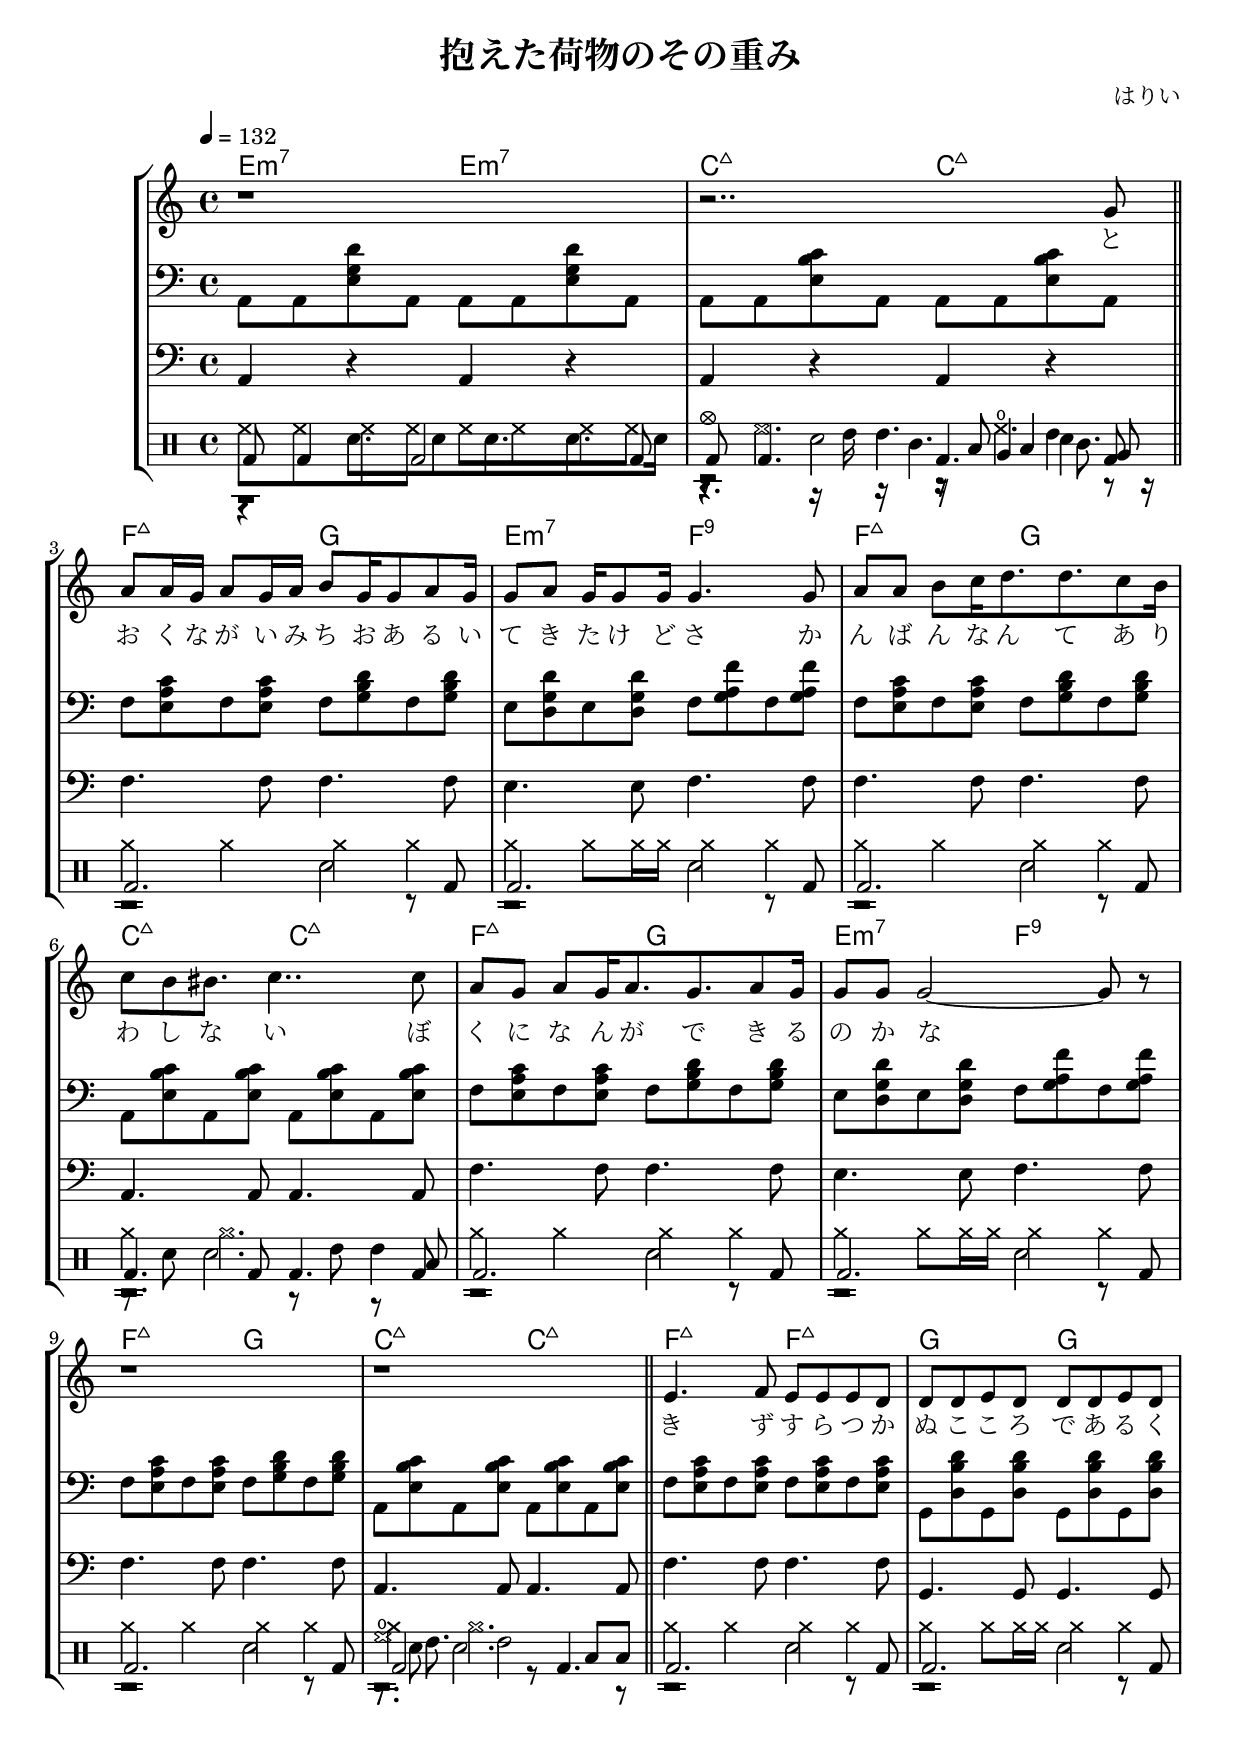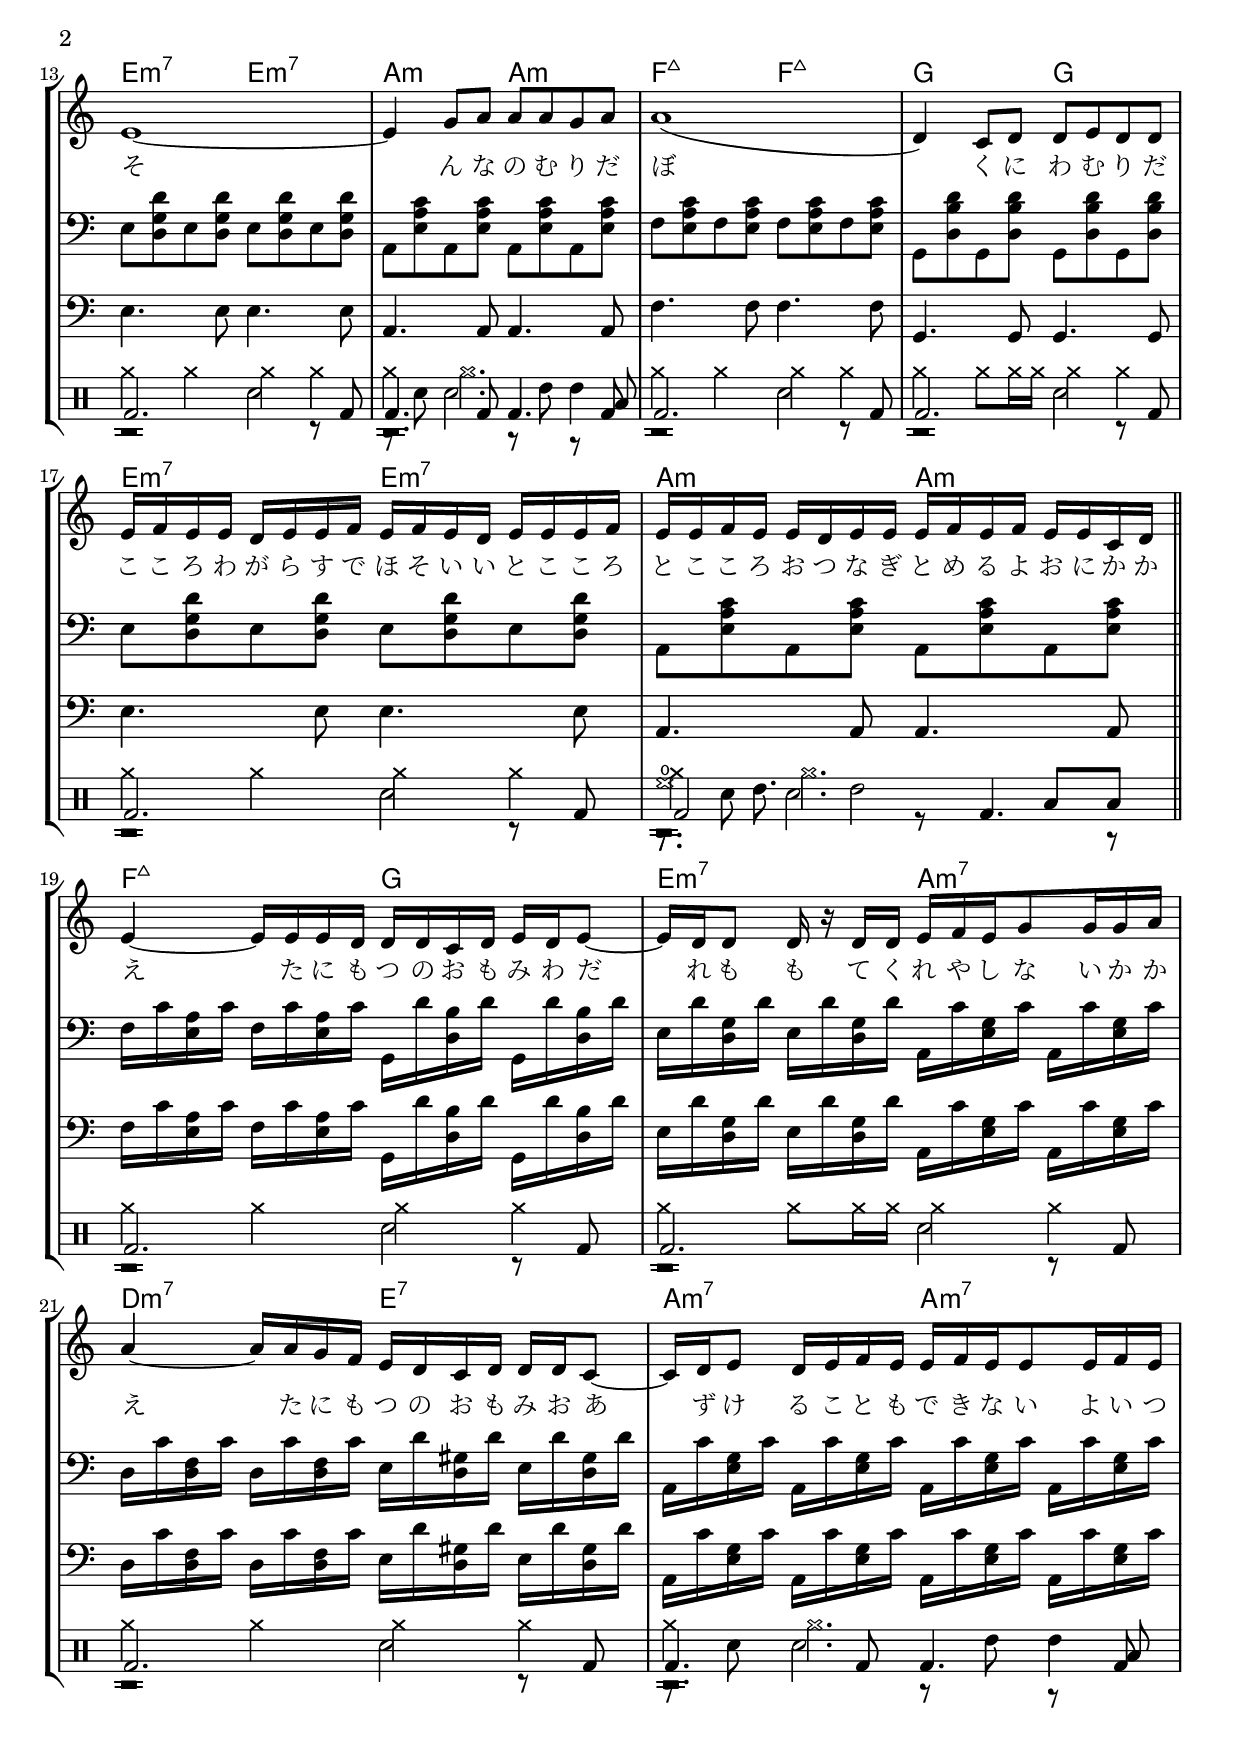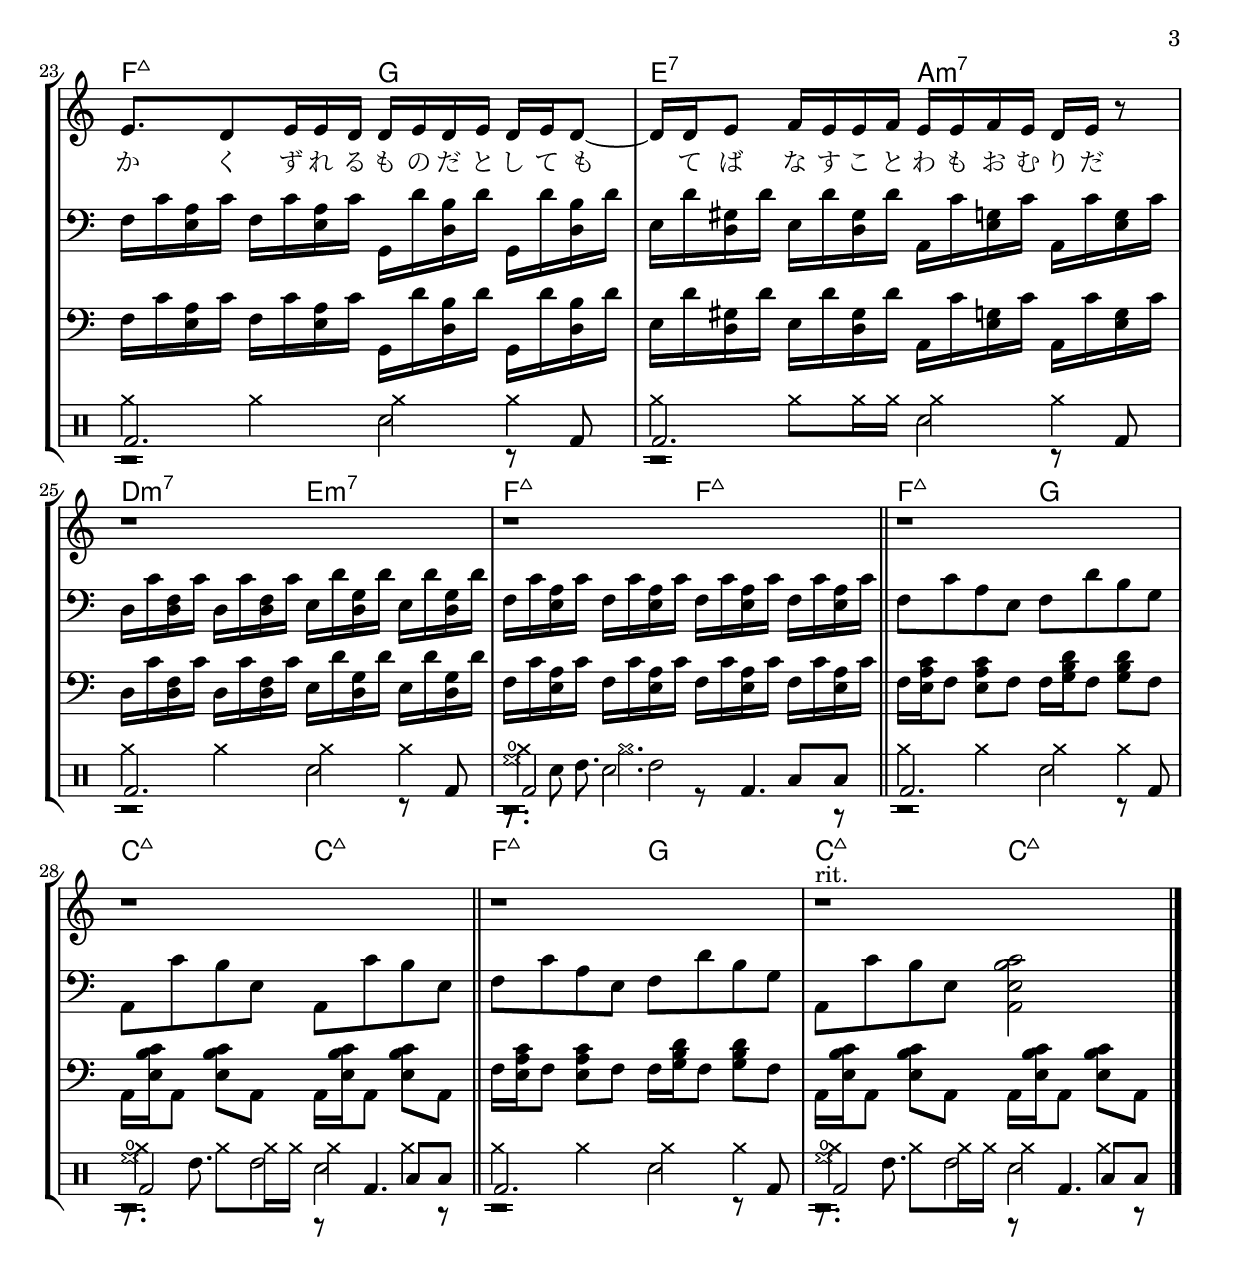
\version "2.12.1"

\header {
	title = \markup {抱えた荷物のその重み}
	composer = \markup \center-column {はりい}
}

harmony = \chordmode {
	e2:min7 e:min7 c:maj7 c:maj7 

	f:maj7 g e:min7 f:9 f:maj7 g c:maj7 c:maj7 f:maj7 g e:min7 f:9 f:maj7 g c:maj7 c:maj7 

	f:maj7 f:maj7 g g e:min7 e:min7 a:m a:m f:maj7 f:maj7 g g e:min7 e:min7 a:m a:m 

	f:maj7 g e:min7 a:min7 d:min7 e:7 a:min7 a:min7 f:maj7 g e:7 a:min7 d:min7 e:min7 f:maj7 f:maj7 

	f:maj7 g c:maj7 c:maj7 

	f:maj7 g c:maj7 c:maj7 
}

melody = {
	\key c \major
	\tempo 4 = 132
	r1 | r2.. 
	\set Staff.midiInstrument = #"fss0.35"
	\set Staff.midiMinimumVolume = #0.7
	\set Staff.midiMaximumVolume = #0.9
	g'8 
	a'8  a'16  g'16  a'8  g'16  a'16  b'8  g'16  g'8  a'8  g'16 
	g'8  a'8  g'16  g'8  g'16  g'4.  g'8 
	a'8  a'8  b'8  c''16  d''8.  d''8.  c''8  b'16 
	c''8  b'8  bis'8.  c''4..  c''8 
	a'8  g'8  a'8  g'16  a'8.  g'8.  a'8  g'16 
	g'8  g'8  g'2~g'8  	r8 r1 r1 	\set Staff.midiInstrument = #"fss0.35"
	\set Staff.midiMinimumVolume = #0.7
	\set Staff.midiMaximumVolume = #0.9
	e'4.  f'8  e'8  e'8  e'8  d'8 
	d'8  d'8  e'8  d'8  d'8  d'8  e'8  d'8 
	e'1~ 
	e'4  g'8  a'8  a'8  a'8  g'8  a'8 
	a'1 
	(d'4)  c'8  d'8  d'8  e'8  d'8  d'8 
	e'16  f'16  e'16  e'16  d'16  e'16  e'16  f'16  e'16  f'16  e'16  d'16  e'16  e'16  e'16  f'16 
	e'16  e'16  f'16  e'16  e'16  d'16  e'16  e'16  e'16  f'16  e'16  f'16  e'16  e'16  	\set Staff.midiInstrument = #"fss0.35"
	\set Staff.midiMinimumVolume = #0.7
	\set Staff.midiMaximumVolume = #0.9
	c'16  d'16 
	e'4~e'16  e'16  e'16  d'16  d'16  d'16  c'16  d'16  e'16  d'16  e'8~ 
	e'16  d'16  d'8  d'16  r16  d'16  d'16  e'16  f'16  e'16  g'8  g'16  g'16  a'16 
	a'4~a'16  a'16  g'16  f'16  e'16  d'16  c'16  d'16  d'16  d'16  c'8~ 
	c'16  d'16  e'8  d'16  e'16  f'16  e'16  e'16  f'16  e'16  e'8  e'16  f'16  e'16 
	e'8.  d'8  e'16  e'16  d'16  d'16  e'16  d'16  e'16  d'16  e'16  d'8~ 
	d'16  d'16  e'8  f'16  e'16  e'16  f'16  e'16  e'16  f'16  e'16  d'16  e'16  	r8 r1 r1 	r1 | r1   
	r1 | r1^"rit." \bar "|."
}

words = \lyricmode {
	
	と  お  く  な  が  い  み  ち  お  あ  る  い  て  き  た  け  ど  さ  か  ん  ば  ん  な  ん  て  あ  り  わ  し  な  い  ぼ  く  に  な  ん  が  で  き  る  の  か  な  
	き  ず  す  ら  つ  か  ぬ  こ  こ  ろ  で  あ  る  く  そ  ん  な  の  む  り  だ  ぼ  く  に  わ  む  り  だ  こ  こ  ろ  わ  が  ら  す  で  ほ  そ  い  い  と  こ  こ  ろ  と  こ  こ  ろ  お  つ  な  ぎ  と  め  る  よ  お  に  
	か  か  え  た  に  も  つ  の  お  も  み  わ  だ  れ  も  も  て  く  れ  や  し  な  い  か  か  え  た  に  も  つ  の  お  も  み  お  あ  ず  け  る  こ  と  も  で  き  な  い  よ  い  つ  か  く  ず  れ  る  も  の  だ  と  し  て  も  て  ば  な  す  こ  と  わ  も  お  む  り  だ  
	
	
}

tempochange = {
	\tempo 4 = 132
	r1 | r1 \bar "||"
	\tempo 4 = 132
	r1 | r1 | r1 | r1 | r1 | r1 | r1 | r1 \bar "||"
	\tempo 4 = 132
	r1 | r1 | r1 | r1 | r1 | r1 | r1 | r1 \bar "||"
	\tempo 4 = 132
	r1 | r1 | r1 | r1 | r1 | r1 | r1 | r1 \bar "||"
	\tempo 4 = 132
	r1 | r1 \bar "||"
	\tempo 4 = 132
	r1 | \tempo 4 = 99 r2 \tempo 4 = 88 r2 \bar "|."
}

mainacc = {
	\clef bass
	\set Staff.midiInstrument = #"Overdriven Guitar"
	\set Staff.midiMinimumVolume = #0.3
	\set Staff.midiMaximumVolume = #0.6
	\key c \major
	\tempo 4 = 132
	a,8 a,8 <e g d'>8 a,8
	a,8 a,8 <e g d'>8 a,8
	a,8 a,8 <e b c'>8 a,8
	a,8 a,8 <e b c'>8 a,8
	\bar "||"

	\set Staff.midiInstrument = #"Overdriven Guitar"
	\set Staff.midiMinimumVolume = #0.3
	\set Staff.midiMaximumVolume = #0.6
	f8 <e a c'> f <e a c'>
	f8 <g b d'> f <g b d'>
	e8 <d g d'> e <d g d'>
	f8 <g a f'> f <g a f'>
	f8 <e a c'> f <e a c'>
	f8 <g b d'> f <g b d'>
	a,8 <e b c'> a, <e b c'>
	a,8 <e b c'> a, <e b c'>
	f8 <e a c'> f <e a c'>
	f8 <g b d'> f <g b d'>
	e8 <d g d'> e <d g d'>
	f8 <g a f'> f <g a f'>
	f8 <e a c'> f <e a c'>
	f8 <g b d'> f <g b d'>
	a,8 <e b c'> a, <e b c'>
	a,8 <e b c'> a, <e b c'>
	\bar "||"

	\set Staff.midiInstrument = #"Overdriven Guitar"
	\set Staff.midiMinimumVolume = #0.3
	\set Staff.midiMaximumVolume = #0.6
	f8 <e a c'> f <e a c'>
	f8 <e a c'> f <e a c'>
	g,8 <d b d'> g, <d b d'>
	g,8 <d b d'> g, <d b d'>
	e8 <d g d'> e <d g d'>
	e8 <d g d'> e <d g d'>
	a,8 <e a c'> a, <e a c'>
	a,8 <e a c'> a, <e a c'>
	f8 <e a c'> f <e a c'>
	f8 <e a c'> f <e a c'>
	g,8 <d b d'> g, <d b d'>
	g,8 <d b d'> g, <d b d'>
	e8 <d g d'> e <d g d'>
	e8 <d g d'> e <d g d'>
	a,8 <e a c'> a, <e a c'>
	a,8 <e a c'> a, <e a c'>
	\bar "||"

	\set Staff.midiInstrument = #"Overdriven Guitar"
	\set Staff.midiMinimumVolume = #0.3
	\set Staff.midiMaximumVolume = #0.6
	f16 c' <e a> c' f c' <e a> c'
	g,16 d' <d b> d' g, d' <d b> d'
	e16 d' <d g> d' e d' <d g> d'
	a,16 c' <e g> c' a, c' <e g> c'
	d16 c' <d f> c' d c' <d f> c'
	e16 d' <d gis> d' e d' <d gis> d'
	a,16 c' <e g> c' a, c' <e g> c'
	a,16 c' <e g> c' a, c' <e g> c'
	f16 c' <e a> c' f c' <e a> c'
	g,16 d' <d b> d' g, d' <d b> d'
	e16 d' <d gis> d' e d' <d gis> d'
	a,16 c' <e g> c' a, c' <e g> c'
	d16 c' <d f> c' d c' <d f> c'
	e16 d' <d g> d' e d' <d g> d'
	f16 c' <e a> c' f c' <e a> c'
	f16 c' <e a> c' f c' <e a> c'
	\bar "||"

	\set Staff.midiInstrument = #"Overdriven Guitar"
	\set Staff.midiMinimumVolume = #0.3
	\set Staff.midiMaximumVolume = #0.6
	f8 c' a e
	f8 d' b g
	a,8 c' b e
	a,8 c' b e
	\bar "||"

	\set Staff.midiInstrument = #"Overdriven Guitar"
	\set Staff.midiMinimumVolume = #0.3
	\set Staff.midiMaximumVolume = #0.6
	f8 c' a e
	f8 d' b g
	a,8 c' b e
	<a, e b c'>2
	\bar "|."
}

subacc = {
	\clef bass
	\set Staff.midiInstrument = #"Acoustic grand"
	\set Staff.midiMinimumVolume = #0.3
	\set Staff.midiMaximumVolume = #0.6
	\key c \major
	\tempo 4 = 132
	a,4 r4
	a,4 r4
	a,4 r4
	a,4 r4
	\bar "||"

	\set Staff.midiInstrument = #"Synth Bass 2"
	\set Staff.midiMinimumVolume = #0.3
	\set Staff.midiMaximumVolume = #0.6
	f4.f8
	f4.f8
	e4.e8
	f4.f8
	f4.f8
	f4.f8
	a,4.a,8
	a,4.a,8
	f4.f8
	f4.f8
	e4.e8
	f4.f8
	f4.f8
	f4.f8
	a,4.a,8
	a,4.a,8
	\bar "||"

	\set Staff.midiInstrument = #"Acoustic grand"
	\set Staff.midiMinimumVolume = #0.3
	\set Staff.midiMaximumVolume = #0.6
	f4.f8
	f4.f8
	g,4.g,8
	g,4.g,8
	e4.e8
	e4.e8
	a,4.a,8
	a,4.a,8
	f4.f8
	f4.f8
	g,4.g,8
	g,4.g,8
	e4.e8
	e4.e8
	a,4.a,8
	a,4.a,8
	\bar "||"

	\set Staff.midiInstrument = #"Acoustic grand"
	\set Staff.midiMinimumVolume = #0.3
	\set Staff.midiMaximumVolume = #0.6
	f16 c' <e a> c' f c' <e a> c'
	g,16 d' <d b> d' g, d' <d b> d'
	e16 d' <d g> d' e d' <d g> d'
	a,16 c' <e g> c' a, c' <e g> c'
	d16 c' <d f> c' d c' <d f> c'
	e16 d' <d gis> d' e d' <d gis> d'
	a,16 c' <e g> c' a, c' <e g> c'
	a,16 c' <e g> c' a, c' <e g> c'
	f16 c' <e a> c' f c' <e a> c'
	g,16 d' <d b> d' g, d' <d b> d'
	e16 d' <d gis> d' e d' <d gis> d'
	a,16 c' <e g> c' a, c' <e g> c'
	d16 c' <d f> c' d c' <d f> c'
	e16 d' <d g> d' e d' <d g> d'
	f16 c' <e a> c' f c' <e a> c'
	f16 c' <e a> c' f c' <e a> c'
	\bar "||"

	\set Staff.midiInstrument = #"Acoustic grand"
	\set Staff.midiMinimumVolume = #0.3
	\set Staff.midiMaximumVolume = #0.6
	f16 <e a c'>16 f8 <e a c'>8 f8
	f16 <g b d'>16 f8 <g b d'>8 f8
	a,16 <e b c'>16 a,8 <e b c'>8 a,8
	a,16 <e b c'>16 a,8 <e b c'>8 a,8
	\bar "||"

	\set Staff.midiInstrument = #"Acoustic grand"
	\set Staff.midiMinimumVolume = #0.3
	\set Staff.midiMaximumVolume = #0.6
	f16 <e a c'>16 f8 <e a c'>8 f8
	f16 <g b d'>16 f8 <g b d'>8 f8
	a,16 <e b c'>16 a,8 <e b c'>8 a,8
	a,16 <e b c'>16 a,8 <e b c'>8 a,8
	\bar "|."
}

percA = {
	\drummode {
	hh8 hh8 hh8 hh8 hh8 hh8 hh8 hh8  |r8 hh2. r8  \bar "||"
	cymr4 cymr4 cymr4 cymr4  |cymr4 cymr8 cymr16 cymr16 cymr4 cymr4  |cymr4 cymr4 cymr4 cymr4  |cymr4 cymr2.  |cymr4 cymr4 cymr4 cymr4  |cymr4 cymr8 cymr16 cymr16 cymr4 cymr4  |cymr4 cymr4 cymr4 cymr4  |cymr4 cymr2.  \bar "||"
	cymr4 cymr4 cymr4 cymr4  |cymr4 cymr8 cymr16 cymr16 cymr4 cymr4  |cymr4 cymr4 cymr4 cymr4  |cymr4 cymr2.  |cymr4 cymr4 cymr4 cymr4  |cymr4 cymr8 cymr16 cymr16 cymr4 cymr4  |cymr4 cymr4 cymr4 cymr4  |cymr4 cymr2.  \bar "||"
	cymr4 cymr4 cymr4 cymr4  |cymr4 cymr8 cymr16 cymr16 cymr4 cymr4  |cymr4 cymr4 cymr4 cymr4  |cymr4 cymr2.  |cymr4 cymr4 cymr4 cymr4  |cymr4 cymr8 cymr16 cymr16 cymr4 cymr4  |cymr4 cymr4 cymr4 cymr4  |cymr4 cymr2.  \bar "||"
	cymr4 cymr4 cymr4 cymr4  |cymr4 cymr8 cymr16 cymr16 cymr4 cymr4  \bar "||"
	cymr4 cymr4 cymr4 cymr4  |cymr4 cymr8 cymr16 cymr16 cymr4 cymr4  \bar "|."
	}
}

percB = {
	\drummode {
	r4 sn8. sn8 sn8. sn8. sn16  |r4 sn2 sn4  \bar "||"
	r2 sn2  |r2 sn2  |r2 sn2  |r8 sn8 sn2.  |r2 sn2  |r2 sn2  |r2 sn2  |r8 sn8 sn2.  \bar "||"
	r2 sn2  |r2 sn2  |r2 sn2  |r8 sn8 sn2.  |r2 sn2  |r2 sn2  |r2 sn2  |r8 sn8 sn2.  \bar "||"
	r2 sn2  |r2 sn2  |r2 sn2  |r8 sn8 sn2.  |r2 sn2  |r2 sn2  |r2 sn2  |r8 sn8 sn2.  \bar "||"
	r2 sn2  |r2 sn2  \bar "||"
	r2 sn2  |r2 sn2  \bar "|."
	}
}

percC = {
	\drummode {
	bd8 bd4 bd2 bd8  |bd8 bd4. bd4. bd8  \bar "||"
	bd2. r8 bd8  |bd2. r8 bd8  |bd2. r8 bd8  |bd4. bd8 bd4. bd8  |bd2. r8 bd8  |bd2. r8 bd8  |bd2. r8 bd8  |bd2 r8 bd4.  \bar "||"
	bd2. r8 bd8  |bd2. r8 bd8  |bd2. r8 bd8  |bd4. bd8 bd4. bd8  |bd2. r8 bd8  |bd2. r8 bd8  |bd2. r8 bd8  |bd2 r8 bd4.  \bar "||"
	bd2. r8 bd8  |bd2. r8 bd8  |bd2. r8 bd8  |bd4. bd8 bd4. bd8  |bd2. r8 bd8  |bd2. r8 bd8  |bd2. r8 bd8  |bd2 r8 bd4.  \bar "||"
	bd2. r8 bd8  |bd2 r8 bd4.  \bar "||"
	bd2. r8 bd8  |bd2 r8 bd4.  \bar "|."
	}
}

percD = {
	\drummode {
	r1  |r2 r8 hho4.  \bar "||"
	r1 |r1 |r1 |r2 r8 tommh8 tommh4  |r1 |r1 |r1 |r8. tommh8. tommh2 r8  \bar "||"
	r1 |r1 |r1 |r2 r8 tommh8 tommh4  |r1 |r1 |r1 |r8. tommh8. tommh2 r8  \bar "||"
	r1 |r1 |r1 |r2 r8 tommh8 tommh4  |r1 |r1 |r1 |r8. tommh8. tommh2 r8  \bar "||"
	r1 |r8. tommh8. tommh2 r8  \bar "||"
	r1 |r8. tommh8. tommh2 r8  \bar "|."
	}
}

percE = {
	\drummode {
	r1 |cymc1  \bar "||"
	r1 |r1 |r1 |r2. r8 toml8  |r1 |r1 |r1 |r2. toml8 toml8  \bar "||"
	r1 |r1 |r1 |r2. r8 toml8  |r1 |r1 |r1 |r2. toml8 toml8  \bar "||"
	r1 |r1 |r1 |r2. r8 toml8  |r1 |r1 |r1 |r2. toml8 toml8  \bar "||"
	r1 |r2. toml8 toml8  \bar "||"
	r1 |r2. toml8 toml8  \bar "|."
	}
}

percF = {
	\drummode {
	r1 |r4 r16 tommh16 tommh4. tommh4  \bar "||"
	r1 |r1 |r1 |r1 |r1 |r1 |r1 |hho1  \bar "||"
	r1 |r1 |r1 |r1 |r1 |r1 |r1 |hho1  \bar "||"
	r1 |r1 |r1 |r1 |r1 |r1 |r1 |hho1  \bar "||"
	r1 |hho1  \bar "||"
	r1 |hho1  \bar "|."
	}
}

percG = {
	\drummode {
	r1 |r4. r16 tomml4. tomml8.  \bar "||"
	r1 | r1 | r1 | r1 | r1 | r1 | r1 | r1 \bar "||"
	r1 | r1 | r1 | r1 | r1 | r1 | r1 | r1 \bar "||"
	r1 | r1 | r1 | r1 | r1 | r1 | r1 | r1 \bar "||"
	r1 | r1 \bar "||"
	r1 | r1 \bar "|."
	}
}

percH = {
	\drummode {
	r1 |r2 r16 toml8 toml4 r16  \bar "||"
	r1 | r1 | r1 | r1 | r1 | r1 | r1 | r1 \bar "||"
	r1 | r1 | r1 | r1 | r1 | r1 | r1 | r1 \bar "||"
	r1 | r1 | r1 | r1 | r1 | r1 | r1 | r1 \bar "||"
	r1 | r1 \bar "||"
	r1 | r1 \bar "|."
	}
}

percI = {
	\drummode {
	r1 |r2 r8 tomfh4 tomfh8  \bar "||"
	r1 | r1 | r1 | r1 | r1 | r1 | r1 | r1 \bar "||"
	r1 | r1 | r1 | r1 | r1 | r1 | r1 | r1 \bar "||"
	r1 | r1 | r1 | r1 | r1 | r1 | r1 | r1 \bar "||"
	r1 | r1 \bar "||"
	r1 | r1 \bar "|."
	}
}

\score {
	<<
		\new StaffGroup <<
			\new ChordNames {\harmony}
			\new Voice = "melody" {\melody}
			\new Lyrics \lyricsto "melody" \words
			\new Staff = "mainacc" {\mainacc}
			\new Staff = "subacc" {\subacc}
			\new DrumStaff <<
				\new DrumVoice {\percA}
				\new DrumVoice {\percB}
				\new DrumVoice {\percC}
				\new DrumVoice {\percD}
				\new DrumVoice {\percE}
				\new DrumVoice {\percF}
				\new DrumVoice {\percG}
				\new DrumVoice {\percH}
				\new DrumVoice {\percI}
			>>
		>>
	>>
	\layout { }
}
